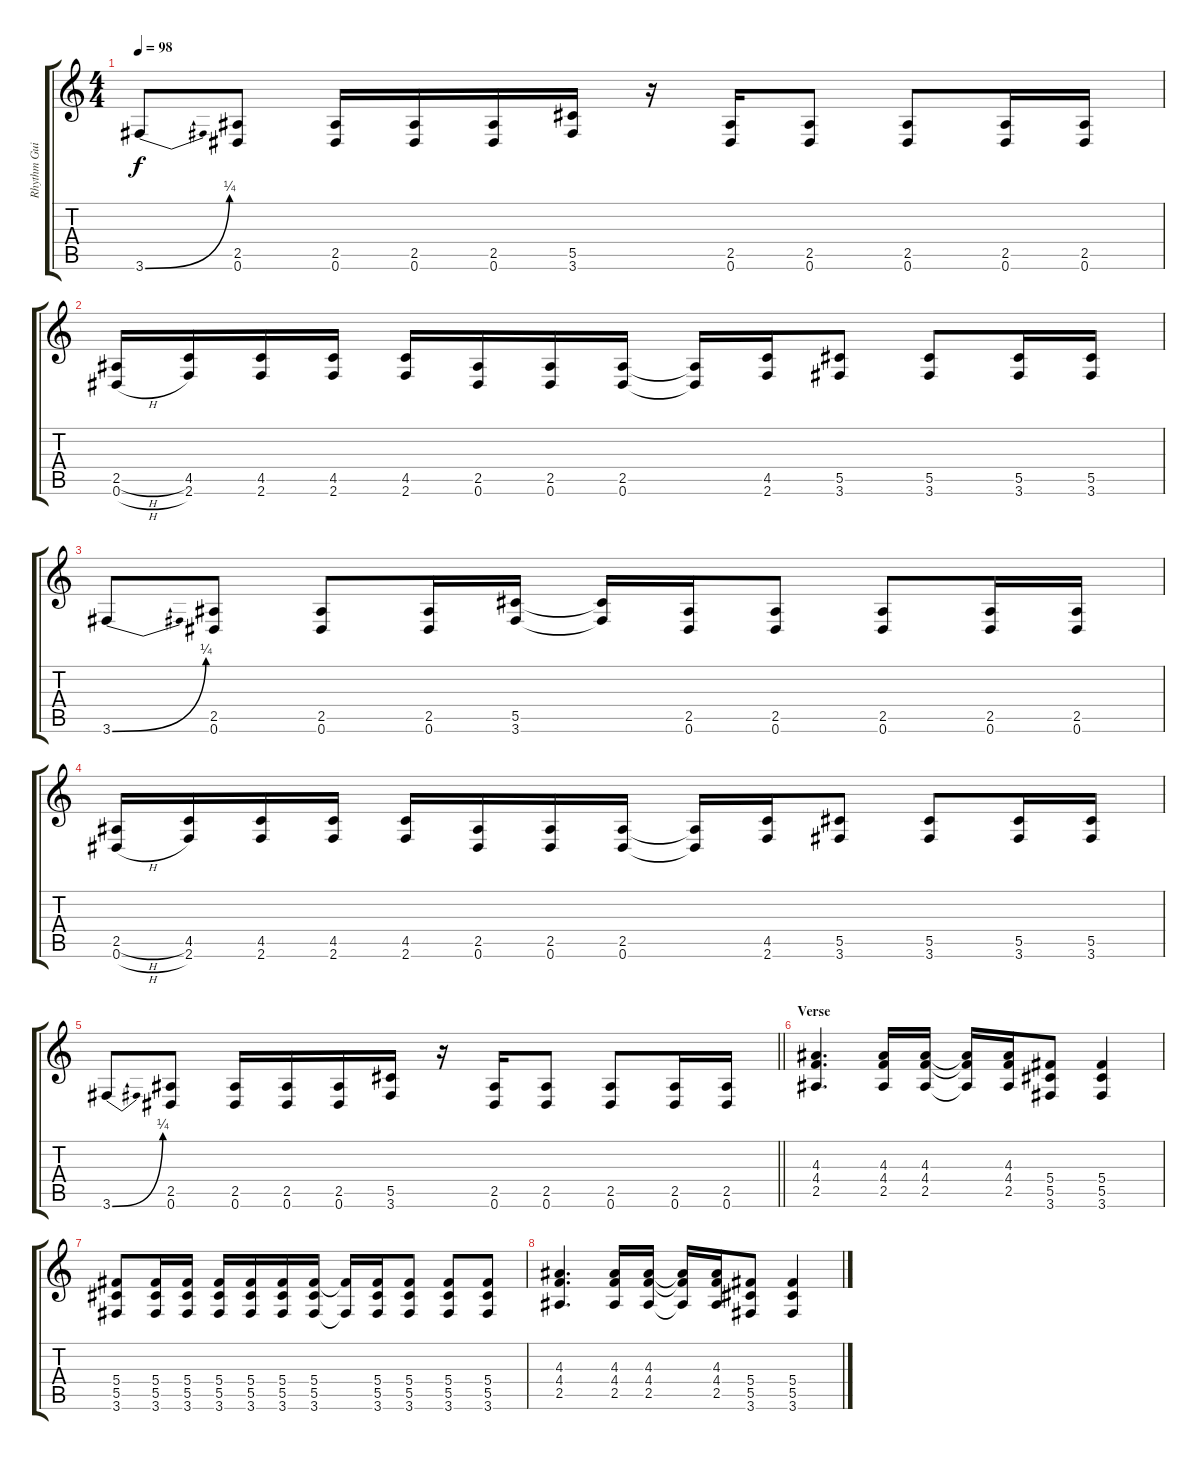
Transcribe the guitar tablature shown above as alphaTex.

\track ("Rhythm Guitar" "Rhythm Gui") {instrument overdrivenguitar}
\staff {score tabs}
\tuning (Eb4 Bb3 Gb3 Db3 Ab2 Eb2) {hide}
\ts (4 4)
\tempo 98
\clef g2
\ks c
3.6{be (bend 0 0 60 1)}.8{dy f} (2.5 0.6).8 (2.5 0.6).16 (2.5 0.6).16 (2.5 0.6).16 (5.5 3.6).16 r.16 (2.5 0.6).16 (2.5 0.6).8 (2.5 0.6).8 (2.5 0.6).16 (2.5 0.6).16 |
(2.5{h} 0.6{h}).16 (4.5 2.6).16 (4.5 2.6).16 (4.5 2.6).16 (4.5 2.6).16 (2.5 0.6).16 (2.5 0.6).16 (2.5 0.6).16 (2.5{t} 0.6{t}).16 (4.5 2.6).16 (5.5 3.6).8 (5.5 3.6).8 (5.5 3.6).16 (5.5 3.6).16 |
3.6{be (bend 0 0 60 1)}.8 (2.5 0.6).8 (2.5 0.6).8 (2.5 0.6).16 (5.5 3.6).16 (5.5{t} 3.6{t}).16 (2.5 0.6).16 (2.5 0.6).8 (2.5 0.6).8 (2.5 0.6).16 (2.5 0.6).16 |
(2.5{h} 0.6{h}).16 (4.5 2.6).16 (4.5 2.6).16 (4.5 2.6).16 (4.5 2.6).16 (2.5 0.6).16 (2.5 0.6).16 (2.5 0.6).16 (2.5{t} 0.6{t}).16 (4.5 2.6).16 (5.5 3.6).8 (5.5 3.6).8 (5.5 3.6).16 (5.5 3.6).16 |
\barLineRight lightlight
3.6{be (bend 0 0 60 1)}.8 (2.5 0.6).8 (2.5 0.6).16 (2.5 0.6).16 (2.5 0.6).16 (5.5 3.6).16 r.16 (2.5 0.6).16 (2.5 0.6).8 (2.5 0.6).8 (2.5 0.6).16 (2.5 0.6).16 |
\section ("" "Verse")
(4.3 4.4 2.5).4{d} (4.3 4.4 2.5).16 (4.3 4.4 2.5).16 (4.3{t} 4.4{t} 2.5{t}).16 (4.3 4.4 2.5).16 (5.4 5.5 3.6).8 (5.4 5.5 3.6).4 |
(5.4 5.5 3.6).8 (5.4 5.5 3.6).16 (5.4 5.5 3.6).16 (5.4 5.5 3.6).16 (5.4 5.5 3.6).16 (5.4 5.5 3.6).16 (5.4 5.5 3.6).16 (5.4{t} 3.6{t}).16 (5.4 5.5 3.6).16 (5.4 5.5 3.6).8 (5.4 5.5 3.6).8 (5.4 5.5 3.6).8 |
(4.3 4.4 2.5).4{d} (4.3 4.4 2.5).16 (4.3 4.4 2.5).16 (4.3{t} 4.4{t} 2.5{t}).16 (4.3 4.4 2.5).16 (5.4 5.5 3.6).8 (5.4 5.5 3.6).4
